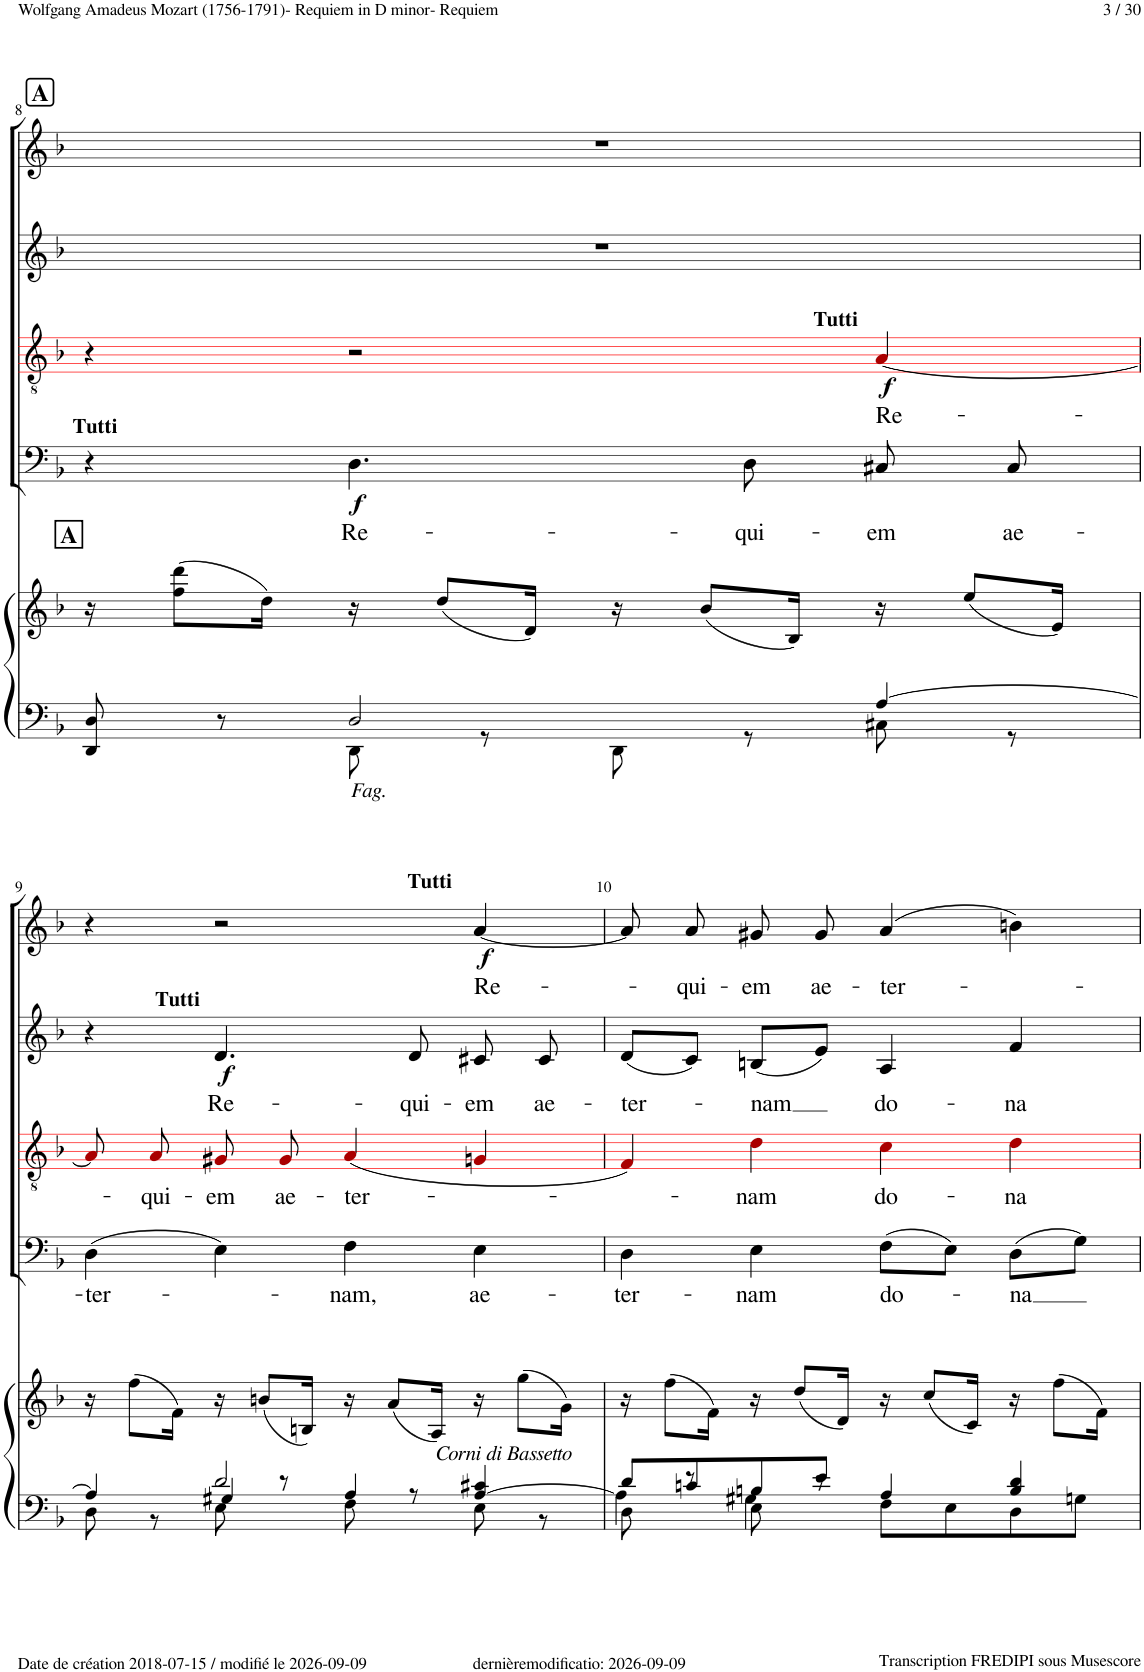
**kern	**kern	**kern	**text	**dynam	**kern	**text	**dynam	**kern	**text	**dynam	**kern	**text	**dynam
*part5	*part5	*part4	*part4	*part4	*part3	*part3	*part3	*part2	*part2	*part2	*part1	*part1	*part1
*staff6	*staff5	*staff4	*staff4	*staff4	*staff3	*staff3	*staff3	*staff2	*staff2	*staff2	*staff1	*staff1	*staff1
*I"Piano	*	*I"Basso Chorus	*	*	*I"Tenor Chorus	*	*	*I"Alto Chorus	*	*	*I"Soprano Chorus	*	*
*I'Pno	*	*I'Ch	*	*	*	*	*	*I'Ch	*	*	*I'Ch	*	*
!!LO:PB:g=z
*clefF4	*clefG2	*clefF4	*	*	*clefGv2	*	*	*clefG2	*	*	*clefG2	*	*
*	*	*	*	*	*ITrd8c14	*	*	*	*	*	*	*	*
*k[b-]	*k[b-]	*k[b-]	*	*	*k[b-]	*	*	*k[b-]	*	*	*k[b-]	*	*
*M4/4	*M4/4	*M4/4	*	*	*M4/4	*	*	*M4/4	*	*	*M4/4	*	*
*met(c)	*met(c)	*met(c)	*	*	*met(c)	*	*	*met(c)	*	*	*met(c)	*	*
=8	=8	=8	=8	=8	=8	=8	=8	=8	=8	=8	=8	=8	=8
*^	*	*	*	*	*	*	*	*	*	*	*	*	*
!	!	!	!LO:TX:a:B:t=Tutti	!	!	!	!	!	!	!	!	!	!	!
!	!	!LO:TX:a:B:t=A	!	!	!	!	!	!	!	!	!	!	!	!
8DD/ 8D/	8ryy	16r	4r	.	.	4r	.	.	1r	.	.	1r	.	.
.	.	(8ff\ 8ddd\L	.	.	.	.	.	.	.	.	.	.	.	.
8r	8ryy	.	.	.	.	.	.	.	.	.	.	.	.	.
.	.	16dd\Jk)	.	.	.	.	.	.	.	.	.	.	.	.
!LO:TX:b:i:t=Fag.	!	!	!	!	!	!	!	!	!	!	!	!	!	!
!	!	!	!	!LO:LY:b	!LO:DY:b	!	!	!	!	!	!	!	!	!
2D/	8DD\	16r	4.D!\	Re-	f	2r	.	.	.	.	.	.	.	.
.	.	(8dd/L	.	.	.	.	.	.	.	.	.	.	.	.
.	8r	.	.	.	.	.	.	.	.	.	.	.	.	.
.	.	16d/Jk)	.	.	.	.	.	.	.	.	.	.	.	.
.	8DD\	16r	.	.	.	.	.	.	.	.	.	.	.	.
.	.	(8b-/L	.	.	.	.	.	.	.	.	.	.	.	.
!	!	!	!	!LO:LY:b	!	!	!	!	!	!	!	!	!	!
.	8r	.	8D!\	-qui-	.	.	.	.	.	.	.	.	.	.
.	.	16B-/Jk)	.	.	.	.	.	.	.	.	.	.	.	.
!	!	!	!	!	!	!LO:TX:a:B:t=Tutti	!	!	!	!	!	!	!	!
!	!	!	!	!LO:LY:b	!	!	!LO:LY:b	!LO:DY:b	!	!	!	!	!	!
[4A/	8C#X\	16r	8C#X!/	-em	.	[4A!i/	Re-	f	.	.	.	.	.	.
.	.	(8ee/L	.	.	.	.	.	.	.	.	.	.	.	.
!	!	!	!	!LO:LY:b	!	!	!	!	!	!	!	!	!	!
.	8r	.	8C#!/	ae-	.	.	.	.	.	.	.	.	.	.
.	.	16e/Jk)	.	.	.	.	.	.	.	.	.	.	.	.
!!LO:LB:g=z
=9	=9	=9	=9	=9	=9	=9	=9	=9	=9	=9	=9	=9	=9	=9
*	*^	*	*	*	*	*	*	*	*	*	*	*	*	*
!	!	!	!	!	!LO:LY:b	!	!	!	!	!	!	!	!	!	!
4A/]	8D\	4ryy	16r	(4D!\	-ter-	.	8A!i/L]	.	.	4r	.	.	4r	.	.
.	.	.	(8ff\L	.	.	.	.	.	.	.	.	.	.	.	.
!	!	!	!	!	!	!	!	!LO:LY:b	!	!	!	!	!	!	!
.	8r	.	.	.	.	.	8A!i/J	-qui-	.	.	.	.	.	.	.
.	.	.	16f\Jk)	.	.	.	.	.	.	.	.	.	.	.	.
!	!	!	!	!	!	!	!	!	!	!LO:TX:a:B:t=Tutti	!	!	!	!	!
!	!	!	!	!	!	!	!	!LO:LY:b	!	!	!LO:LY:b	!LO:DY:b	!	!	!
2d/	8E\	4G#X/	16r	4E!\)	.	.	8G#X!i/L	-em	.	4.d!/	Re-	f	2r	.	.
.	.	.	(8bn/L	.	.	.	.	.	.	.	.	.	.	.	.
!	!	!	!	!	!	!	!	!LO:LY:b	!	!	!	!	!	!	!
.	8r	.	.	.	.	.	8G#!i/J	ae-	.	.	.	.	.	.	.
.	.	.	16Bn/Jk)	.	.	.	.	.	.	.	.	.	.	.	.
!	!	!	!	!	!LO:LY:b	!	!	!LO:LY:b	!	!	!	!	!	!	!
.	8F\	4A/	16r	4F!\	-nam,	.	(4A!i/	-ter-	.	.	.	.	.	.	.
.	.	.	(8a/L	.	.	.	.	.	.	.	.	.	.	.	.
!	!	!	!	!	!	!	!	!	!	!	!LO:LY:b	!	!	!	!
.	8r	.	.	.	.	.	.	.	.	8d!/	-qui-	.	.	.	.
.	.	.	16A/Jk)	.	.	.	.	.	.	.	.	.	.	.	.
!	!	!	!	!	!	!	!	!	!	!	!	!	!LO:TX:a:B:t=Tutti	!	!
!	!	!	!	!	!LO:LY:b	!	!	!	!	!	!LO:LY:b	!	!	!LO:LY:b	!LO:DY:b
[4A/ 4c#X/	8E\	4ryy	16r	4E!\	ae-	.	4Gn!i/	.	.	8c#X!/	-em	.	[4a!/	Re-	f
!	!	!	!LO:TX:b:i:t=Corni di Bassetto	!	!	!	!	!	!	!	!	!	!	!	!
.	.	.	(8gg\L	.	.	.	.	.	.	.	.	.	.	.	.
!	!	!	!	!	!	!	!	!	!	!	!LO:LY:b	!	!	!	!
.	8r	.	.	.	.	.	.	.	.	8c#!/	ae-	.	.	.	.
.	.	.	16g\Jk)	.	.	.	.	.	.	.	.	.	.	.	.
=10	=10	=10	=10	=10	=10	=10	=10	=10	=10	=10	=10	=10	=10	=10	=10
!	!	!	!	!	!LO:LY:b	!	!	!	!	!	!LO:LY:b	!	!	!	!
8d/L	8D\	4A\]	16r	4D!\	-ter-	.	4F!i/)	.	.	(8d!/L	-ter-	.	8a!/L]	.	.
.	.	.	(8ff\L	.	.	.	.	.	.	.	.	.	.	.	.
!	!	!	!	!	!	!	!	!	!	!	!	!	!	!LO:LY:b	!
8cn/	8r	.	.	.	.	.	.	.	.	8c!/J)	.	.	8a!/J	-qui-	.
.	.	.	16f\Jk)	.	.	.	.	.	.	.	.	.	.	.	.
!	!	!	!	!	!LO:LY:b	!	!	!LO:LY:b	!	!	!LO:LY:b	!	!	!LO:LY:b	!
8Bn/	8E\	4G#X\	16r	4E!\	-nam	.	4d!i\	-nam	.	(8Bn!/L	-nam	.	8g#X!/L	-em	.
.	.	.	(8dd/L	.	.	.	.	.	.	.	.	.	.	.	.
!	!	!	!	!	!	!	!	!	!	!	!	!	!	!LO:LY:b	!
8e/J	8r	.	.	.	.	.	.	.	.	8e!/J)	.	.	8g#!/J	ae-	.
.	.	.	16d/Jk)	.	.	.	.	.	.	.	.	.	.	.	.
!	!	!	!	!	!LO:LY:b	!	!	!LO:LY:b	!	!	!LO:LY:b	!	!	!LO:LY:b	!
4A/	8F\L	2ryy	16r	(8F!\L	do-	.	4c!i\	do-	.	4A!/	do-	.	(4a!/	-ter-	.
.	.	.	(8cc/L	.	.	.	.	.	.	.	.	.	.	.	.
.	8E\	.	.	8E!\J)	.	.	.	.	.	.	.	.	.	.	.
.	.	.	16c/Jk)	.	.	.	.	.	.	.	.	.	.	.	.
!	!	!	!	!	!LO:LY:b	!	!	!LO:LY:b	!	!	!LO:LY:b	!	!	!	!
4B/ 4d/	8D\	.	16r	(8D!\L	-na	.	4d!i\	-na	.	4f!/	-na	.	4bn!\)	.	.
.	.	.	(8ff\L	.	.	.	.	.	.	.	.	.	.	.	.
.	8Gn\J	.	.	8G!\J)	.	.	.	.	.	.	.	.	.	.	.
.	.	.	16f\Jk)	.	.	.	.	.	.	.	.	.	.	.	.
*v	*v	*v	*	*	*	*	*	*	*	*	*	*	*	*	*
=	=	=	=	=	=	=	=	=	=	=	=	=	=
*-	*-	*-	*-	*-	*-	*-	*-	*-	*-	*-	*-	*-	*-
